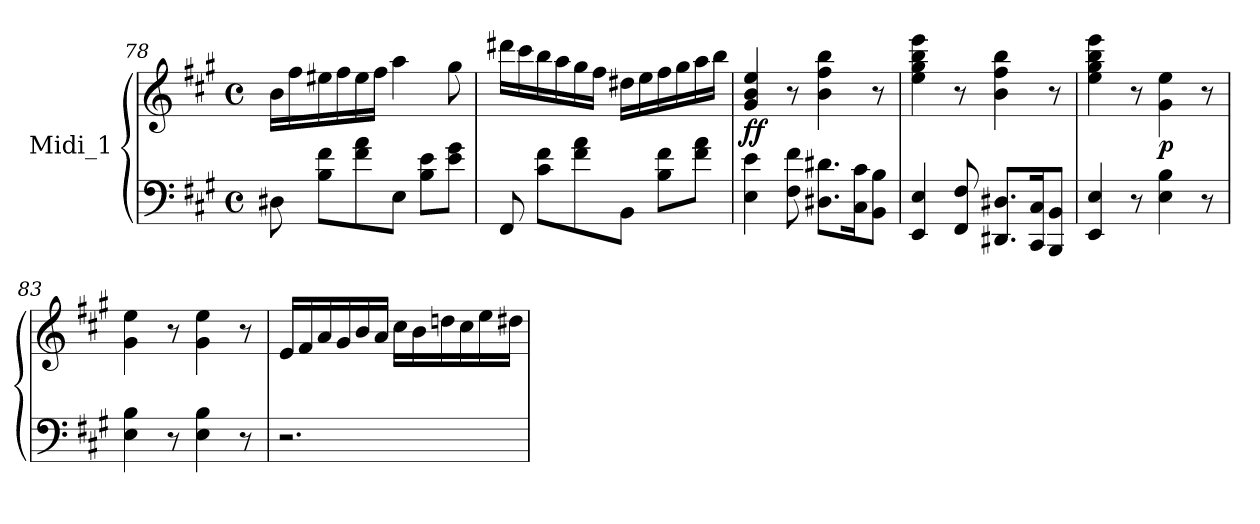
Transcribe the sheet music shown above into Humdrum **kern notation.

**kern	**kern	**dynam
*part1	*part1	*part1
*staff2	*staff1	*staff1/2
*I"Midi_1	*	*
*clefF4	*clefG2	*
*k[f#c#g#]	*k[f#c#g#]	*
*A:	*A:	*
*M4/4	*M4/4	*
*met(c)	*met(c)	*
=78	=78	=78
*^	*	*
8D#X\	2ryy	16b\LL	.
.	.	16ff#\	.
8B\ 8f#\L	.	16ee#X\	.
.	.	16ff#\	.
8f#\ 8a\	.	16ee#\	.
.	.	16ff#\JJ	.
8E\J	.	4aa\	.
8B\ 8e\L	4ryy	.	.
8e\ 8g#\J	.	8gg#\	.
*v	*v	*	*
!!LO:LB:g=z
=79	=79	=79
*	*MM85	*
8FF#/	16ddd#X\LL	.
.	16ccc#\	.
8c#\ 8f#\L	16bb\	.
.	16aa\	.
8f#\ 8a\	16gg#\	.
.	16ff#\JJ	.
8BB\J	16dd#X\LL	.
.	16ee\	.
8B\ 8f#\L	16ff#\	.
.	16gg#\	.
8f#\ 8a\J	16aa\	.
.	16bb\JJ	.
=80	=80	=80
!	!	!LO:DY:b
4E\ 4e\	4g#/ 4b/ 4ee/	ff
8F#\ 8f#\	8r	.
8.D#X\ 8.d#X\L	4b\ 4ff#\ 4bb\	.
16C#\ 16c#\K	.	.
8BB\ 8B\J	8r	.
=81	=81	=81
4EE/ 4E/	4ee\ 4gg#\ 4bb\ 4eee\	.
8FF#/ 8F#/	8r	.
8.DD#X/ 8.D#X/L	4b\ 4ff#\ 4bb\	.
16CC#/ 16C#/K	.	.
8BBB/ 8BB/J	8r	.
=82	=82	=82
4EE/ 4E/	4ee\ 4gg#\ 4bb\ 4eee\	.
8r	8r	.
!	!	!LO:DY:b
4E\ 4B\	4g#\ 4ee\	p
8r	8r	.
=83	=83	=83
4E\ 4B\	4g#\ 4ee\	.
8r	8r	.
4E\ 4B\	4g#\ 4ee\	.
8r	8r	.
!!LO:LB:g=z
=84	=84	=84
2.r	16e/LL	.
.	16f#/	.
.	16a/	.
.	16g#/	.
.	16b/	.
.	16a/JJ	.
.	16cc#\LL	.
.	16b\	.
.	16ddni\	.
.	16cc#\	.
.	16ee\	.
.	16dd#X\JJ	.
=	=	=
*-	*-	*-
